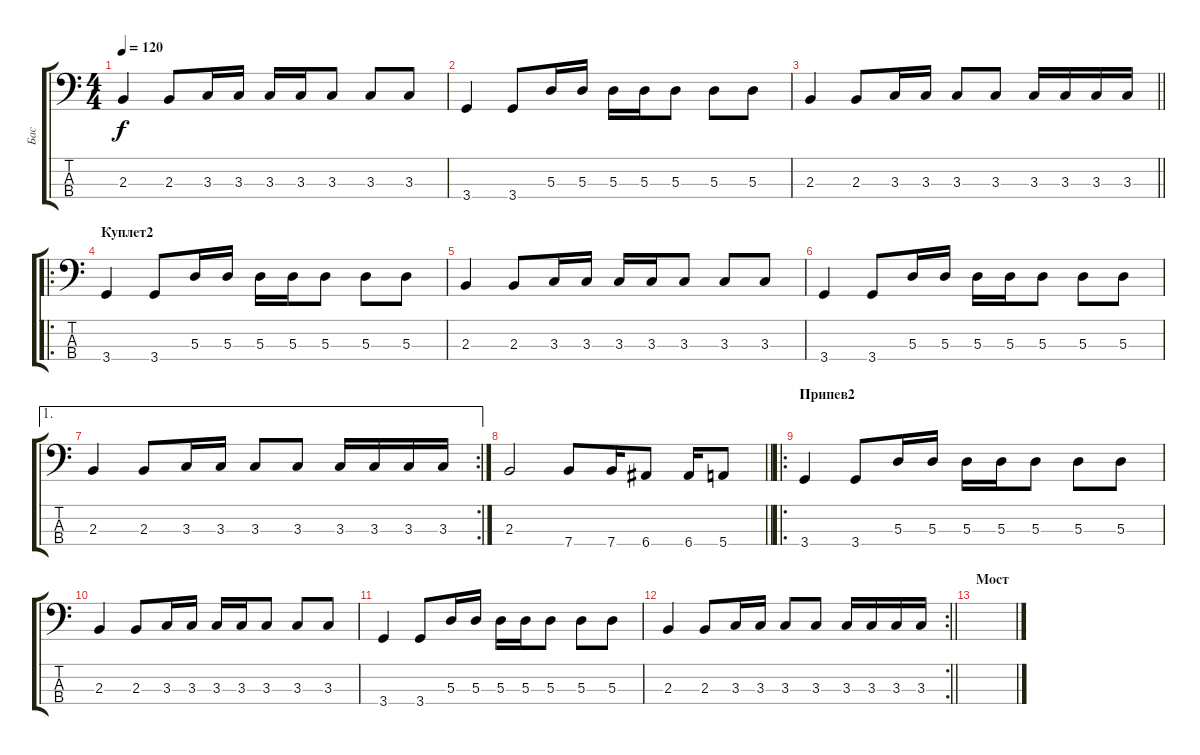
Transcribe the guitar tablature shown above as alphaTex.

\track ("Бас" "Бас") {instrument electricbasspick}
\staff {score tabs}
\tuning (G2 D2 A1 E1) {hide}
\ts (4 4)
\tempo 120
\clef f4
\ks c
2.3.4{dy f} 2.3.8 3.3.16 3.3.16 3.3.16 3.3.16 3.3.8 3.3.8 3.3.8 |
3.4.4 3.4.8 5.3.16 5.3.16 5.3.16 5.3.16 5.3.8 5.3.8 5.3.8 |
\barLineRight lightlight
2.3.4 2.3.8 3.3.16 3.3.16 3.3.8 3.3.8 3.3.16 3.3.16 3.3.16 3.3.16 |
\ro
\section ("" "Куплет2")
3.4.4{volume 10 instrument electricbasspick} 3.4.8 5.3.16 5.3.16 5.3.16 5.3.16 5.3.8 5.3.8 5.3.8 |
2.3.4 2.3.8 3.3.16 3.3.16 3.3.16 3.3.16 3.3.8 3.3.8 3.3.8 |
3.4.4 3.4.8 5.3.16 5.3.16 5.3.16 5.3.16 5.3.8 5.3.8 5.3.8 |
\ae 1
\rc 2
2.3.4 2.3.8 3.3.16 3.3.16 3.3.8 3.3.8 3.3.16 3.3.16 3.3.16 3.3.16 |
\barLineRight lightlight
2.3.2{volume 16 instrument electricbasspick} 7.4.8 7.4.16 6.4.8 6.4.16 5.4.8 |
\ro
\section ("" "Припев2")
3.4.4 3.4.8 5.3.16 5.3.16 5.3.16 5.3.16 5.3.8 5.3.8 5.3.8 |
2.3.4 2.3.8 3.3.16 3.3.16 3.3.16 3.3.16 3.3.8 3.3.8 3.3.8 |
3.4.4 3.4.8 5.3.16 5.3.16 5.3.16 5.3.16 5.3.8 5.3.8 5.3.8 |
\rc 2
\barLineRight lightlight
2.3.4 2.3.8 3.3.16 3.3.16 3.3.8 3.3.8 3.3.16 3.3.16 3.3.16 3.3.16 |
\section ("" "Мост")
